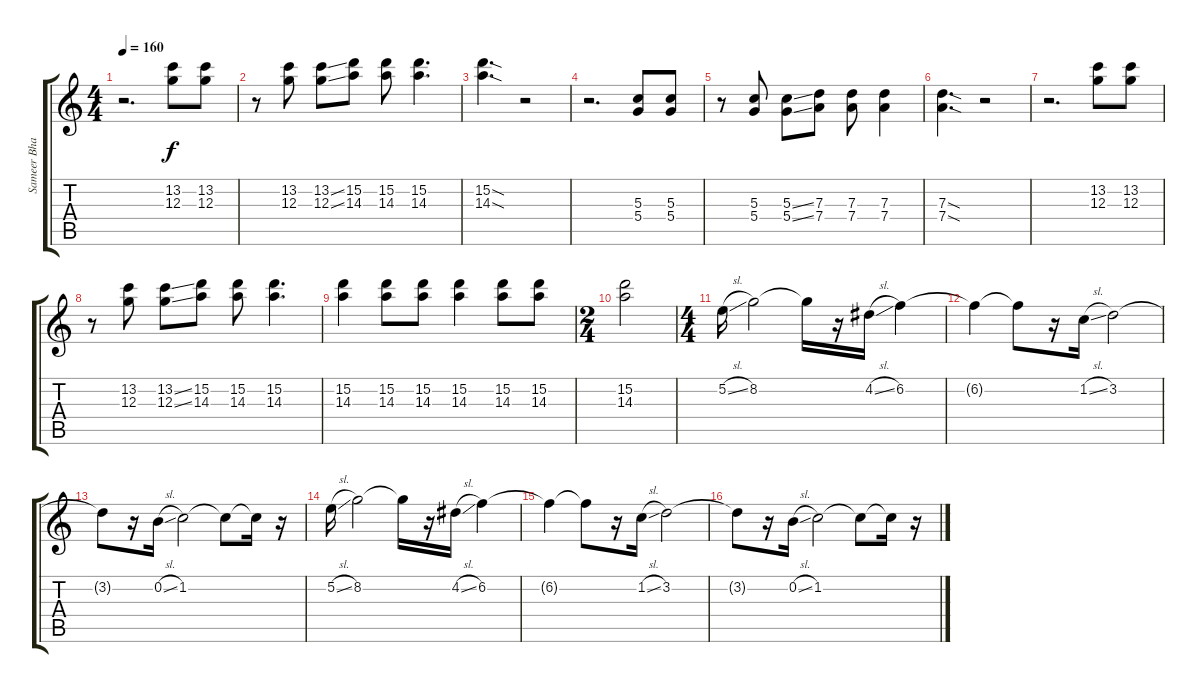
\track ("Sameer Bhattacharya - Lead" "Sameer Bha") {instrument overdrivenguitar}
\staff {score tabs}
\tuning (E4 B3 G3 D3 A2 D2) {hide}
\ts (4 4)
\tempo 160
\clef g2
\ks c
r.2{d dy f} (13.2 12.3).8 (13.2 12.3).8 |
r.8 (13.2 12.3).8 (13.2{ss} 12.3{ss}).8 (15.2 14.3).8 (15.2 14.3).8 (15.2 14.3).4{d} |
(15.2{sod} 14.3{sod}).4{d} r.2 |
r.2{d} (5.3 5.4).8 (5.3 5.4).8 |
r.8 (5.3 5.4).8 (5.3{ss} 5.4{ss}).8 (7.3 7.4).8 (7.3 7.4).8 (7.3 7.4).4 |
(7.3{sod} 7.4{sod}).4{d} r.2 |
r.2{d} (13.2 12.3).8 (13.2 12.3).8 |
r.8 (13.2 12.3).8 (13.2{ss} 12.3{ss}).8 (15.2 14.3).8 (15.2 14.3).8 (15.2 14.3).4{d} |
(15.2 14.3).4 (15.2 14.3).8 (15.2 14.3).8 (15.2 14.3).4 (15.2 14.3).8 (15.2 14.3).8 |
\ts (2 4)
(15.2 14.3).2 |
\ts (4 4)
5.2{sl}.16{instrument overdrivenguitar} 8.2.2 8.2{t}.16 r.16 4.2{sl}.16 6.2.4 |
6.2{t}.4 6.2{t}.8 r.16 1.2{sl}.16 3.2.2 |
3.2{t}.8 r.16 0.2{sl}.16 1.2.2 1.2{t}.8 1.2{t}.16 r.16 |
5.2{sl}.16 8.2.2 8.2{t}.16 r.16 4.2{sl}.16 6.2.4 |
6.2{t}.4 6.2{t}.8 r.16 1.2{sl}.16 3.2.2 |
3.2{t}.8 r.16 0.2{sl}.16 1.2.2 1.2{t}.8 1.2{t}.16 r.16
